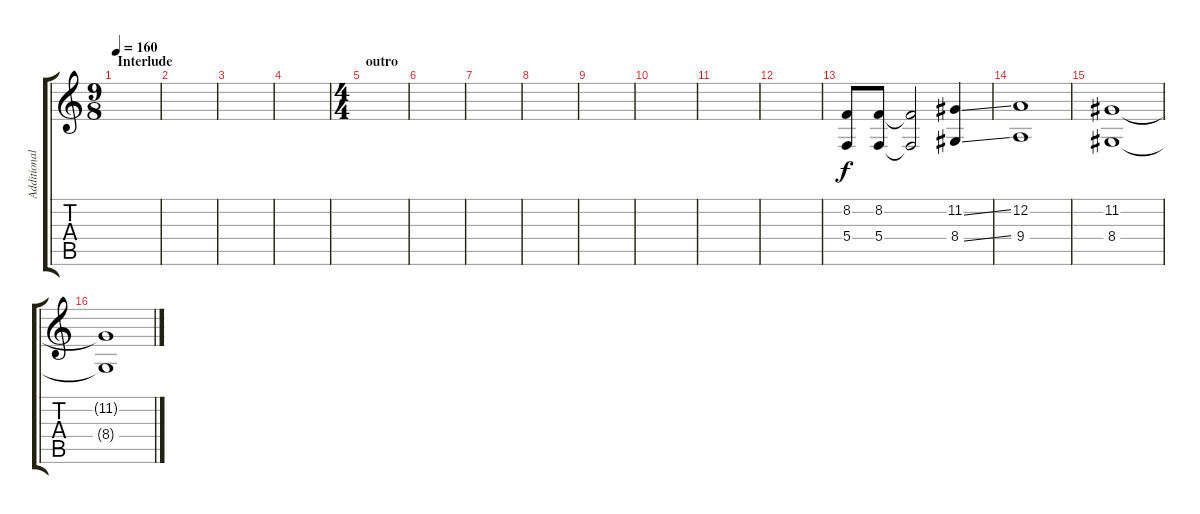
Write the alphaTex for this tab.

\track ("Additional guitar / keys" "Additional") {instrument stringensemble1}
\staff {score tabs}
\tuning (D4 A3 F3 C3 G2 C2) {hide}
\ts (9 8)
\section ("" "Interlude")
\tempo 160
\clef g2
\ks c
|
|
|
|
\ts (4 4)
\section ("" "outro")
|
|
|
|
|
|
|
|
(8.2 5.4).8{volume 12 instrument stringensemble1} (8.2 5.4).8 (8.2{t} 5.4{t}).2 (11.2{ss} 8.4{ss}).4 |
(12.2 9.4).1 |
(11.2 8.4).1 |
(11.2{t} 8.4{t}).1
